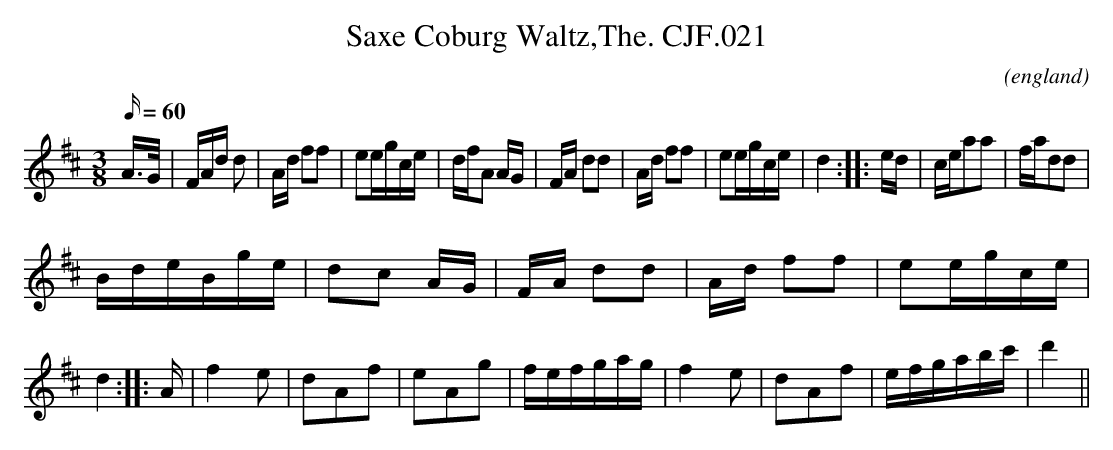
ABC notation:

X:1
T:Saxe Coburg Waltz,The. CJF.021
O:england
M:3/8
L:1/16
Q:60
C:
K:D
A>G|FAd 2d2|Ad f2f2|e2egce|dfA2 AG|FA d2d2|\
Ad f2f2|e2egce|d4:|:ed|cea2a2|fad2d2|
BdeBge|d2c2 AG|FA d2d2|Ad f2f2|e2egce|d4:|:A|\
f4e2|d2A2f2|e2A2g2|fefgag|f4e2|d2A2f2|efgabc'|d'4||
